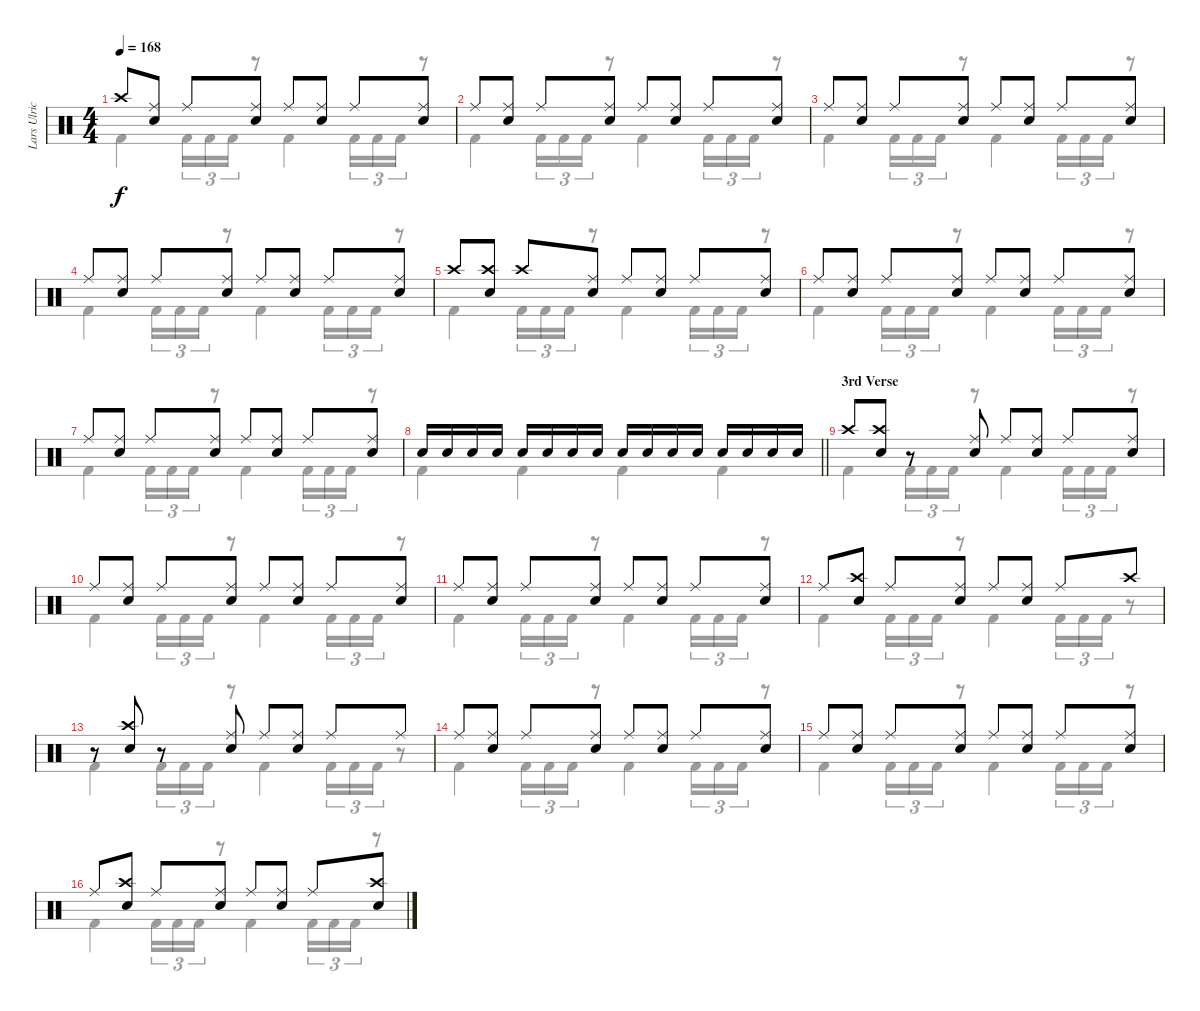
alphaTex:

\track ("Lars Ulrich" "Lars Ulric") {instrument percussion}
\staff {score}
\articulation defaults
\voice
\ts (4 4)
\tempo 168
\clef neutral
\ks aminor "Crash high (hit)".8{dy f}
("Ride (middle)" "Snare (hit) 2").8 "Ride (middle)".8 ("Ride (middle)" "Snare (hit) 2").8 "Ride (middle)".8 ("Ride (middle)" "Snare (hit) 2").8 "Ride (middle)".8 ("Ride (middle)" "Snare (hit) 2").8 |
"Ride (middle)".8 ("Ride (middle)" "Snare (hit) 2").8 "Ride (middle)".8 ("Ride (middle)" "Snare (hit) 2").8 "Ride (middle)".8 ("Ride (middle)" "Snare (hit) 2").8 "Ride (middle)".8 ("Ride (middle)" "Snare (hit) 2").8 |
"Ride (middle)".8 ("Ride (middle)" "Snare (hit) 2").8 "Ride (middle)".8 ("Ride (middle)" "Snare (hit) 2").8 "Ride (middle)".8 ("Ride (middle)" "Snare (hit) 2").8 "Ride (middle)".8 ("Ride (middle)" "Snare (hit) 2").8 |
"Ride (middle)".8 ("Ride (middle)" "Snare (hit) 2").8 "Ride (middle)".8 ("Ride (middle)" "Snare (hit) 2").8 "Ride (middle)".8 ("Ride (middle)" "Snare (hit) 2").8 "Ride (middle)".8 ("Ride (middle)" "Snare (hit) 2").8 |
"Crash high (hit)".8 ("Crash high (hit)" "Snare (hit) 2").8 "Crash high (hit)".8 ("Ride (middle)" "Snare (hit) 2").8 "Ride (middle)".8 ("Ride (middle)" "Snare (hit) 2").8 "Ride (middle)".8 ("Ride (middle)" "Snare (hit) 2").8 |
"Ride (middle)".8 ("Ride (middle)" "Snare (hit) 2").8 "Ride (middle)".8 ("Ride (middle)" "Snare (hit) 2").8 "Ride (middle)".8 ("Ride (middle)" "Snare (hit) 2").8 "Ride (middle)".8 ("Ride (middle)" "Snare (hit) 2").8 |
"Ride (middle)".8 ("Ride (middle)" "Snare (hit) 2").8 "Ride (middle)".8 ("Ride (middle)" "Snare (hit) 2").8 "Ride (middle)".8 ("Ride (middle)" "Snare (hit) 2").8 "Ride (middle)".8 ("Ride (middle)" "Snare (hit) 2").8 |
\barLineRight lightlight "Snare (hit) 2".16 "Snare (hit) 2".16 "Snare (hit) 2".16 "Snare (hit) 2".16 "Snare (hit) 2".16 "Snare (hit) 2".16 "Snare (hit) 2".16 "Snare (hit) 2".16 "Snare (hit) 2".16 "Snare (hit) 2".16 "Snare (hit) 2".16 "Snare (hit) 2".16 "Snare (hit) 2".16 "Snare (hit) 2".16 "Snare (hit) 2".16 "Snare (hit) 2".16
|
\section ("" "3rd Verse")
"Crash high (hit)".8 ("Crash high (hit)" "Snare (hit) 2").8 r.8 ("Ride (middle)" "Snare (hit) 2").8 "Ride (middle)".8 ("Ride (middle)" "Snare (hit) 2").8 "Ride (middle)".8 ("Ride (middle)" "Snare (hit) 2").8 |
"Ride (middle)".8 ("Ride (middle)" "Snare (hit) 2").8 "Ride (middle)".8 ("Ride (middle)" "Snare (hit) 2").8 "Ride (middle)".8 ("Ride (middle)" "Snare (hit) 2").8 "Ride (middle)".8 ("Ride (middle)" "Snare (hit) 2").8 |
"Ride (middle)".8 ("Ride (middle)" "Snare (hit) 2").8 "Ride (middle)".8 ("Ride (middle)" "Snare (hit) 2").8 "Ride (middle)".8 ("Ride (middle)" "Snare (hit) 2").8 "Ride (middle)".8 ("Ride (middle)" "Snare (hit) 2").8 |
"Ride (middle)".8 ("Crash high (hit)" "Snare (hit) 2").8 "Ride (middle)".8 ("Ride (middle)" "Snare (hit) 2").8 "Ride (middle)".8 ("Ride (middle)" "Snare (hit) 2").8 "Ride (middle)".8 "Crash high (hit)".8 |
r.8 ("Crash high (hit)" "Snare (hit) 2").8 r.8 ("Ride (middle)" "Snare (hit) 2").8 "Ride (middle)".8 ("Ride (middle)" "Snare (hit) 2").8 "Ride (middle)".8 "Ride (middle)".8 |
"Ride (middle)".8 ("Ride (middle)" "Snare (hit) 2").8 "Ride (middle)".8 ("Ride (middle)" "Snare (hit) 2").8 "Ride (middle)".8 ("Ride (middle)" "Snare (hit) 2").8 "Ride (middle)".8 ("Ride (middle)" "Snare (hit) 2").8 |
"Ride (middle)".8 ("Ride (middle)" "Snare (hit) 2").8 "Ride (middle)".8 ("Ride (middle)" "Snare (hit) 2").8 "Ride (middle)".8 ("Ride (middle)" "Snare (hit) 2").8 "Ride (middle)".8 ("Ride (middle)" "Snare (hit) 2").8 |
"Ride (middle)".8 ("Crash high (hit)" "Snare (hit) 2").8 "Ride (middle)".8 ("Ride (middle)" "Snare (hit) 2").8 "Ride (middle)".8 ("Ride (middle)" "Snare (hit) 2").8 "Ride (middle)".8 ("Crash high (hit)" "Snare (hit) 2").8
\voice
\clef neutral
\ottava regular
\simile none
\ks aminor "Kick (hit) 2".4{dy f} "Kick (hit) 2".16{tu (3 2)} "Kick (hit) 2".16{tu (3 2)} "Kick (hit) 2".16{tu (3 2)}
r.8 "Kick (hit) 2".4 "Kick (hit) 2".16{tu (3 2)} "Kick (hit) 2".16{tu (3 2)} "Kick (hit) 2".16{tu (3 2)} r.8 |
"Kick (hit) 2".4 "Kick (hit) 2".16{tu (3 2)} "Kick (hit) 2".16{tu (3 2)} "Kick (hit) 2".16{tu (3 2)} r.8 "Kick (hit) 2".4 "Kick (hit) 2".16{tu (3 2)} "Kick (hit) 2".16{tu (3 2)} "Kick (hit) 2".16{tu (3 2)} r.8 |
"Kick (hit) 2".4 "Kick (hit) 2".16{tu (3 2)} "Kick (hit) 2".16{tu (3 2)} "Kick (hit) 2".16{tu (3 2)} r.8 "Kick (hit) 2".4 "Kick (hit) 2".16{tu (3 2)} "Kick (hit) 2".16{tu (3 2)} "Kick (hit) 2".16{tu (3 2)} r.8 |
"Kick (hit) 2".4 "Kick (hit) 2".16{tu (3 2)} "Kick (hit) 2".16{tu (3 2)} "Kick (hit) 2".16{tu (3 2)} r.8 "Kick (hit) 2".4 "Kick (hit) 2".16{tu (3 2)} "Kick (hit) 2".16{tu (3 2)} "Kick (hit) 2".16{tu (3 2)} r.8 |
"Kick (hit) 2".4 "Kick (hit) 2".16{tu (3 2)} "Kick (hit) 2".16{tu (3 2)} "Kick (hit) 2".16{tu (3 2)} r.8 "Kick (hit) 2".4 "Kick (hit) 2".16{tu (3 2)} "Kick (hit) 2".16{tu (3 2)} "Kick (hit) 2".16{tu (3 2)} r.8 |
"Kick (hit) 2".4 "Kick (hit) 2".16{tu (3 2)} "Kick (hit) 2".16{tu (3 2)} "Kick (hit) 2".16{tu (3 2)} r.8 "Kick (hit) 2".4 "Kick (hit) 2".16{tu (3 2)} "Kick (hit) 2".16{tu (3 2)} "Kick (hit) 2".16{tu (3 2)} r.8 |
"Kick (hit) 2".4 "Kick (hit) 2".16{tu (3 2)} "Kick (hit) 2".16{tu (3 2)} "Kick (hit) 2".16{tu (3 2)} r.8 "Kick (hit) 2".4 "Kick (hit) 2".16{tu (3 2)} "Kick (hit) 2".16{tu (3 2)} "Kick (hit) 2".16{tu (3 2)} r.8 |
\barLineRight lightlight "Kick (hit) 2".4 "Kick (hit) 2".4 "Kick (hit) 2".4 "Kick (hit) 2".4
|
"Kick (hit) 2".4 "Kick (hit) 2".16{tu (3 2)} "Kick (hit) 2".16{tu (3 2)} "Kick (hit) 2".16{tu (3 2)} r.8 "Kick (hit) 2".4 "Kick (hit) 2".16{tu (3 2)} "Kick (hit) 2".16{tu (3 2)} "Kick (hit) 2".16{tu (3 2)} r.8 |
"Kick (hit) 2".4 "Kick (hit) 2".16{tu (3 2)} "Kick (hit) 2".16{tu (3 2)} "Kick (hit) 2".16{tu (3 2)} r.8 "Kick (hit) 2".4 "Kick (hit) 2".16{tu (3 2)} "Kick (hit) 2".16{tu (3 2)} "Kick (hit) 2".16{tu (3 2)} r.8 |
"Kick (hit) 2".4 "Kick (hit) 2".16{tu (3 2)} "Kick (hit) 2".16{tu (3 2)} "Kick (hit) 2".16{tu (3 2)} r.8 "Kick (hit) 2".4 "Kick (hit) 2".16{tu (3 2)} "Kick (hit) 2".16{tu (3 2)} "Kick (hit) 2".16{tu (3 2)} r.8 |
"Kick (hit) 2".4 "Kick (hit) 2".16{tu (3 2)} "Kick (hit) 2".16{tu (3 2)} "Kick (hit) 2".16{tu (3 2)} r.8 "Kick (hit) 2".4 "Kick (hit) 2".16{tu (3 2)} "Kick (hit) 2".16{tu (3 2)} "Kick (hit) 2".16{tu (3 2)} r.8 |
"Kick (hit) 2".4 "Kick (hit) 2".16{tu (3 2)} "Kick (hit) 2".16{tu (3 2)} "Kick (hit) 2".16{tu (3 2)} r.8 "Kick (hit) 2".4 "Kick (hit) 2".16{tu (3 2)} "Kick (hit) 2".16{tu (3 2)} "Kick (hit) 2".16{tu (3 2)} r.8 |
"Kick (hit) 2".4 "Kick (hit) 2".16{tu (3 2)} "Kick (hit) 2".16{tu (3 2)} "Kick (hit) 2".16{tu (3 2)} r.8 "Kick (hit) 2".4 "Kick (hit) 2".16{tu (3 2)} "Kick (hit) 2".16{tu (3 2)} "Kick (hit) 2".16{tu (3 2)} r.8 |
"Kick (hit) 2".4 "Kick (hit) 2".16{tu (3 2)} "Kick (hit) 2".16{tu (3 2)} "Kick (hit) 2".16{tu (3 2)} r.8 "Kick (hit) 2".4 "Kick (hit) 2".16{tu (3 2)} "Kick (hit) 2".16{tu (3 2)} "Kick (hit) 2".16{tu (3 2)} r.8 |
"Kick (hit) 2".4 "Kick (hit) 2".16{tu (3 2)} "Kick (hit) 2".16{tu (3 2)} "Kick (hit) 2".16{tu (3 2)} r.8 "Kick (hit) 2".4 "Kick (hit) 2".16{tu (3 2)} "Kick (hit) 2".16{tu (3 2)} "Kick (hit) 2".16{tu (3 2)} r.8
